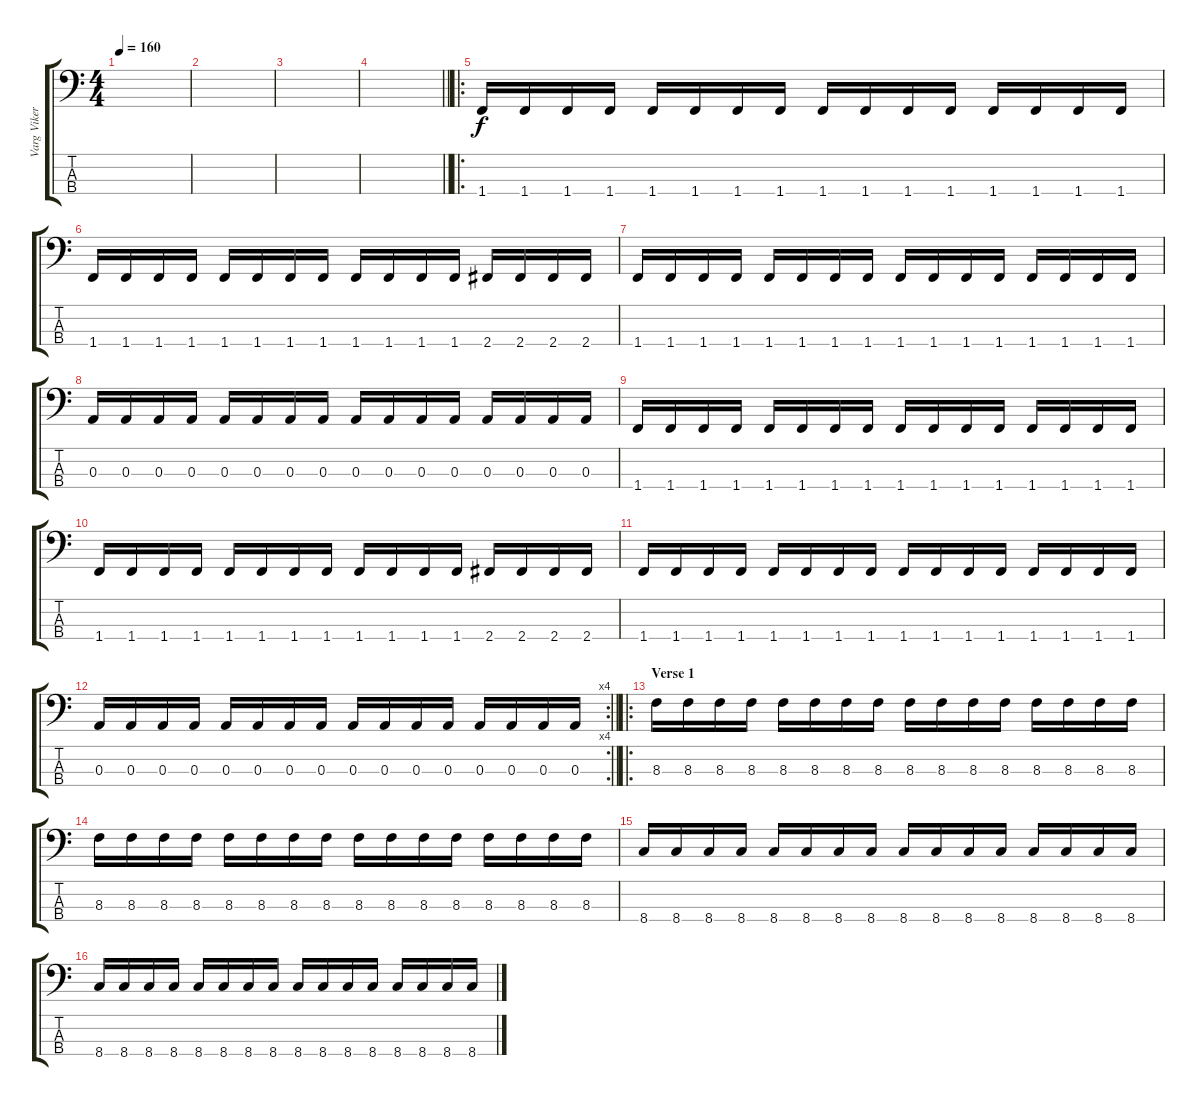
\track ("Varg Vikernes (Bass)" "Varg Viker") {instrument electricbasspick}
\staff {score tabs}
\tuning (G2 D2 A1 E1) {hide}
\ts (4 4)
\tempo 160
\clef f4
\ks c
|
|
|
\barLineRight lightlight
|
\ro
1.4.16 1.4.16 1.4.16 1.4.16 1.4.16 1.4.16 1.4.16 1.4.16 1.4.16 1.4.16 1.4.16 1.4.16 1.4.16 1.4.16 1.4.16 1.4.16 |
1.4.16 1.4.16 1.4.16 1.4.16 1.4.16 1.4.16 1.4.16 1.4.16 1.4.16 1.4.16 1.4.16 1.4.16 2.4.16 2.4.16 2.4.16 2.4.16 |
1.4.16 1.4.16 1.4.16 1.4.16 1.4.16 1.4.16 1.4.16 1.4.16 1.4.16 1.4.16 1.4.16 1.4.16 1.4.16 1.4.16 1.4.16 1.4.16 |
0.3.16 0.3.16 0.3.16 0.3.16 0.3.16 0.3.16 0.3.16 0.3.16 0.3.16 0.3.16 0.3.16 0.3.16 0.3.16 0.3.16 0.3.16 0.3.16 |
1.4.16 1.4.16 1.4.16 1.4.16 1.4.16 1.4.16 1.4.16 1.4.16 1.4.16 1.4.16 1.4.16 1.4.16 1.4.16 1.4.16 1.4.16 1.4.16 |
1.4.16 1.4.16 1.4.16 1.4.16 1.4.16 1.4.16 1.4.16 1.4.16 1.4.16 1.4.16 1.4.16 1.4.16 2.4.16 2.4.16 2.4.16 2.4.16 |
1.4.16 1.4.16 1.4.16 1.4.16 1.4.16 1.4.16 1.4.16 1.4.16 1.4.16 1.4.16 1.4.16 1.4.16 1.4.16 1.4.16 1.4.16 1.4.16 |
\rc 4
\barLineRight lightlight
0.3.16 0.3.16 0.3.16 0.3.16 0.3.16 0.3.16 0.3.16 0.3.16 0.3.16 0.3.16 0.3.16 0.3.16 0.3.16 0.3.16 0.3.16 0.3.16 |
\ro
\section ("" "Verse 1")
8.3.16 8.3.16 8.3.16 8.3.16 8.3.16 8.3.16 8.3.16 8.3.16 8.3.16 8.3.16 8.3.16 8.3.16 8.3.16 8.3.16 8.3.16 8.3.16 |
8.3.16 8.3.16 8.3.16 8.3.16 8.3.16 8.3.16 8.3.16 8.3.16 8.3.16 8.3.16 8.3.16 8.3.16 8.3.16 8.3.16 8.3.16 8.3.16 |
8.4.16 8.4.16 8.4.16 8.4.16 8.4.16 8.4.16 8.4.16 8.4.16 8.4.16 8.4.16 8.4.16 8.4.16 8.4.16 8.4.16 8.4.16 8.4.16 |
8.4.16 8.4.16 8.4.16 8.4.16 8.4.16 8.4.16 8.4.16 8.4.16 8.4.16 8.4.16 8.4.16 8.4.16 8.4.16 8.4.16 8.4.16 8.4.16
